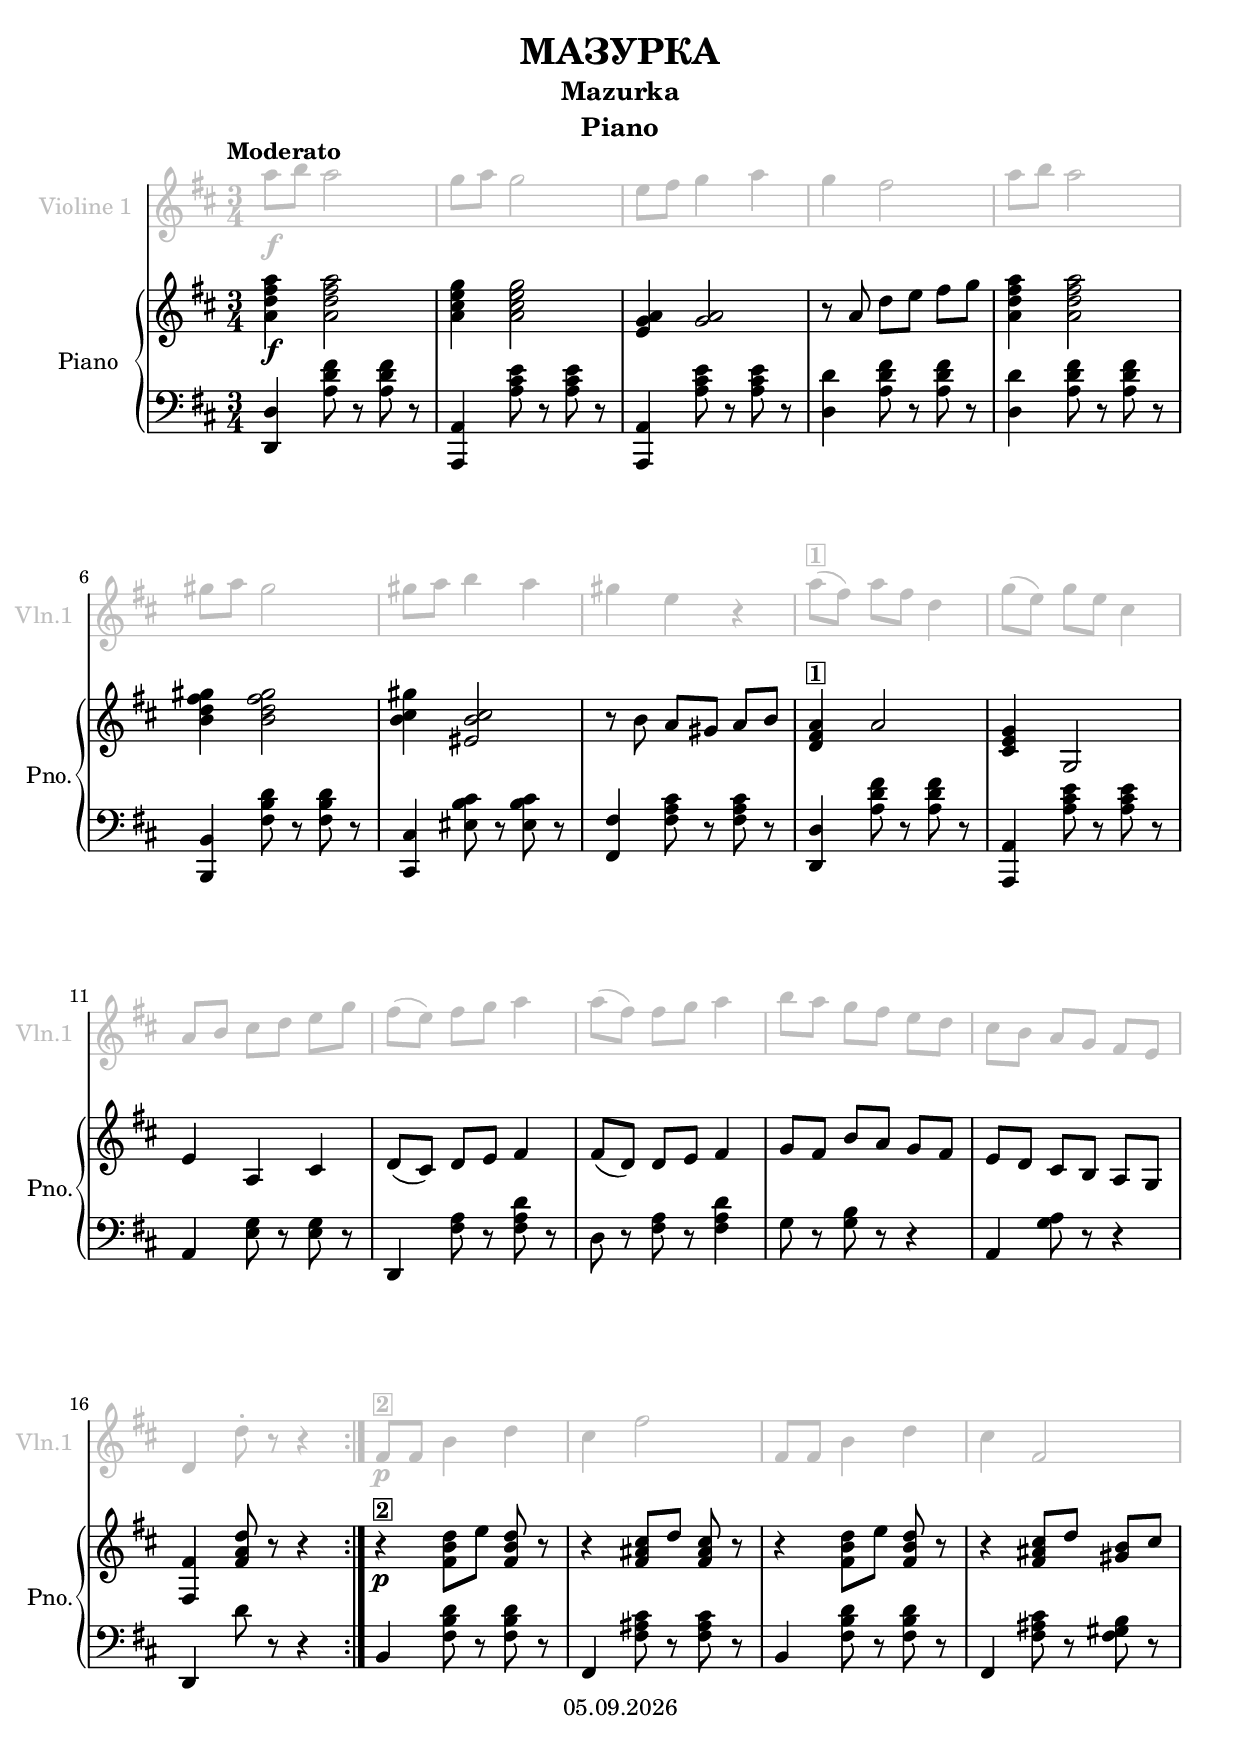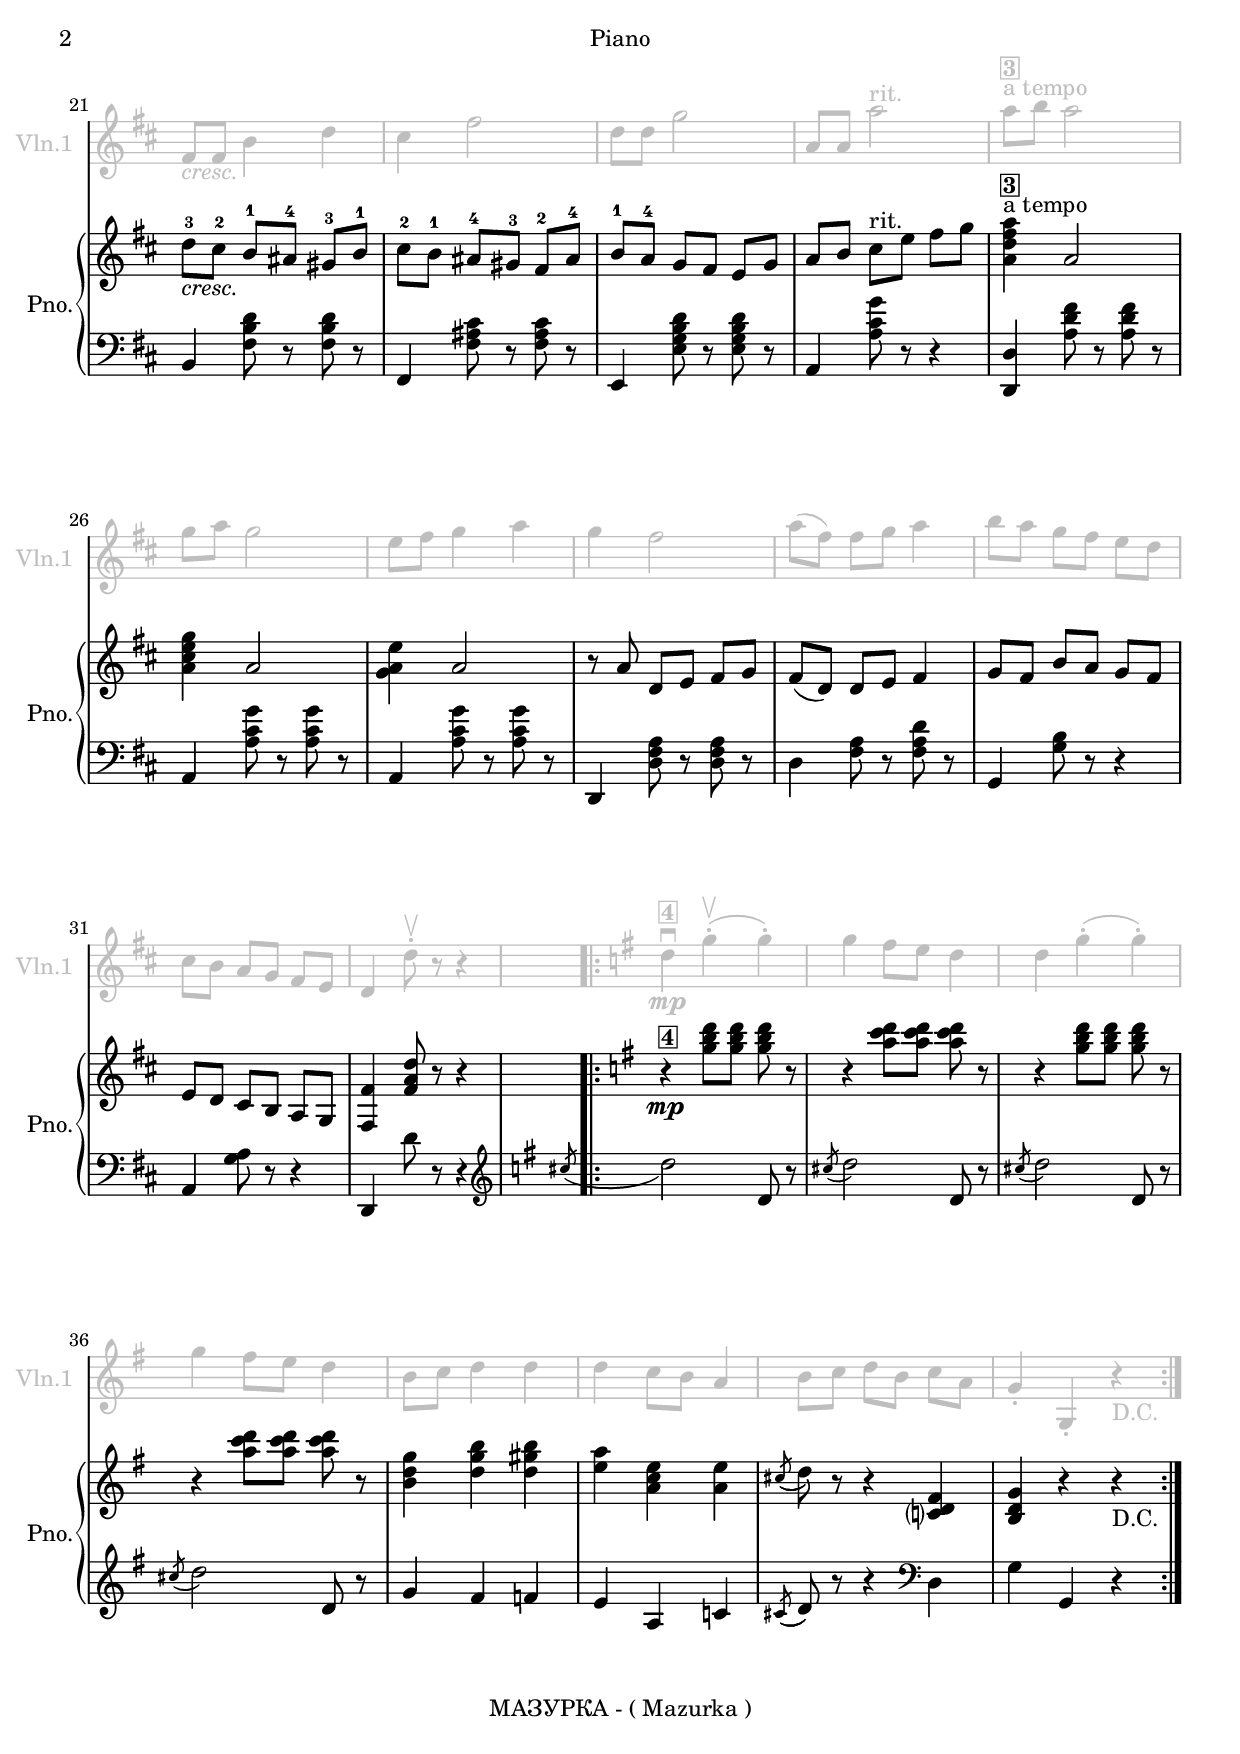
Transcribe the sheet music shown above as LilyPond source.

\version "2.18.2"

\include "../globals.ily"
\version "2.18.2"

\include "../globals.ily"

violinI = \relative c'' { 
  \globalSettings
  \clef treble
  \repeat volta 2 {
    a'8\f b a2 |
    g8 a g2 | 
    e8 fis g4 a | 
    g4 fis2 | 
    a8 b a2 |
   \break
   gis8 a gis2 |
   gis8 a8 b4 a |
   gis4 e r4 |
   a8([^\markup { \box \bold 1 } fis)] a[ fis] d4 |
   g8([ e)] g[ e] cis4 |
   \break
   a8[ b] cis[ d] e[ g] |
   fis8[( e)] fis g a4 |
   a8[( fis)] fis g a4 |	
   b8[ a] g[ fis] e[ d] |
   cis8[ b] a[ g] fis[ e] |
   \break
   d4 d'8-.r8 r4 |
  }  
  fis,8\p^\markup { \box \bold 2 } fis b4 d |
  cis4 fis2 |
  fis,8 fis b4 d |
  cis4 fis,2 |
  \break
  fis8_\markup { \italic cresc. } fis b4 d |
  cis4 fis2 |
  d8 d g2 |
  a,8 a a'2^"rit." | 
  a8^"a tempo"^\markup { \box \bold 3 } b a2 |
  \break
  g8 a g2 |
  e8 fis g4 a4 |
  g4 fis2 |
  a8([ fis)] fis g a4 |
  b8[ a] g[ fis] e[ d] |
  \break
  cis8[ b] a[ g] fis[ e] |
  d4 d'8-.\upbow r8 r4 | 
  \repeat volta 2 { 
    \key g \major d4\mp\downbow^\markup { \box \bold 4 } g-.(\upbow g-.) |
    g4 fis8 e d4 |
    d4 g-.( g-.) |
    g4 fis8 e d4 | 
    b8 c d4 d |
    d4 c8 b a4 |
    b8[ c] d[ b] c[ a] |
    g4-. g,-. r4_"D.C." |
  }	
}

\version "2.18.2"

\include "../globals.ily"

pianoTreble = \relative c'' {
  \globalSettings
  \clef treble
    <a d fis a>4\f <a d fis a>2
  | <a cis e g>4 <a cis e g>2
  | <g a e>4 <g a>2 
  | r8 a d[ e] fis[ g]
  | <a, d fis a>4 <a d fis a>2
  \break
  | <b d fis gis>4 <b d fis gis>2
  | <b cis gis'>4 <eis, b' cis>2
  | r8 b'8 a[ gis] a[ b]
  | <d, fis a>4^\markup { \box \bold 1 } a'2
  | <cis, e g>4 g2
  \break
  | e'4 a, cis
  | d8[( cis]) d[ e] fis4
  | fis8[( d]) d[ e] fis4
  | g8[ fis] b[ a] g[ fis]
  | e[ d] cis[ b] a[ g]
  \break
  | <fis fis'>4 <fis' a d>8 r8 r4
  | r4\p^\markup { \box \bold 2 } <fis b d>8[ e'] <fis, b d> r8
  | r4 <fis ais cis>8[ d'] <fis, ais cis>8 r8
  | r4 <fis b d>8[ e'] <fis, b d>8 r8
  | r4 <fis ais cis>8[ d'] <gis, b>8 cis
  \break
  | d8^3[_\markup { \italic cresc. } cis^2] b^1[ ais^4] gis^3[ b^1]
  | cis8^2[ b^1] ais^4[ gis^3] fis^2[ ais^4]
  | b8^1[ a^4] g[ fis] e[ g]
  | a8[ b] cis^"rit."[ e] fis[ g]
  | <a, d fis a>4^"a tempo"^\markup { \box \bold 3 } a2
  \break
  | <a cis e g>4 a2
  | <g a e'>4 a2
  | r8 a d,[ e] fis[ g]
  | fis8[( d]) d[ e] fis4
  | g8[ fis] b[ a] g[ fis]
  \break
  | e8[ d] cis[ b] a[ g]
  | <fis fis'>4 <fis' a d>8 r8 r4 
  | \key g \major r4\mp^\markup { \box \bold 4 } <g' b d>8[ <g b d>] <g b d> r8
  | r4 <a c d>8[ <a c d>] <a c d> r8
  | r4 <g b d>8[ <g b d>] <g b d> r8

  | r4 <a c d>8[ <a c d>] <a c d> r8
  | <b, d g>4 <d g b> <d gis b>
  | <e a>4 <a, c e> <a e'>
  | \acciaccatura cis8( d8) r8 r4 <c,? d fis>4
  | <b d g>4 r4 r4_"D.C." |

}

pianoBass = \relative c, {
  \globalSettings
  \clef bass
    <d d'>4 <a'' d fis>8 r8 <a d fis>8 r8
  | <a,, a'>4 <a'' cis e>8 r8 <a cis e>8 r8
  | <a,, a'>4 <a'' cis e>8 r8 <a cis e>8 r8
  | <d, d'>4 <a' d fis>8 r8 <a d fis>8 r8
  | <d, d'>4 <a' d fis>8 r8 <a d fis>8 r8
  \break
  | <b,, b'>4 <fis'' b d>8 r8 <fis b d>8 r8
  | <cis, cis'>4 <eis' b' cis>8 r8 <eis b' cis>8 r8
  | <fis, fis'>4 <fis' a cis>8 r8 <fis a cis>8 r8
  | <d, d'>4 <a'' d fis>8 r8 <a d fis>8 r8
  | <a,, a'>4 <a'' cis e>8 r8 <a cis e>8 r8
  \break
  | a,4 <e' g>8 r8 <e g>8 r8
  | d,4 <fis' a>8 r8 <fis a d>8 r8
  | d8 r8 <fis a> r8 <fis a d>4
  | g8 r8 <g b> r8 r4 
  | a,4 <g' a>8 r8 r4
  \break
  | d,4 d''8 r8 r4
  | b,4 <fis' b d>8 r8 <fis b d>8 r8
  | fis,4 <fis' ais cis>8 r8 <fis ais cis>8 r8
  | b,4 <fis' b d>8 r8 <fis b d>8 r8
  | fis,4 <fis' ais cis>8 r8 <fis gis b>8 r8
  \break
  | b,4 <fis' b d>8 r8 <fis b d>8 r8
  | fis,4 <fis' ais cis>8 r8 <fis ais cis>8 r8
  | e,4 <e' g b d>8 r8 <e g b d>8 r8
  | a,4 <a' cis g'>8 r8 r4
  | <d,, d'>4 <a'' d fis>8 r8 <a d fis>8 r8
  \break
  | a,4 <a' cis g'>8 r8 <a cis g'>8 r8
  | a,4 <a' cis g'>8 r8 <a cis g'>8 r8
  | d,,4 <d' fis a>8 r8 <d fis a>8 r8
  | d4 <fis a>8 r8 <fis a d>8 r8
  | g,4 <g' b>8 r8 r4
  \break
  | a,4 <g' a>8 r8 r4
  | d,4 d''8 r8 r4
  | \clef treble \key g \major \acciaccatura cis'8 d2 d,8 r8
  | \acciaccatura cis'8 d2 d,8 r8
  | \acciaccatura cis'8 d2 d,8 r8
  | \acciaccatura cis'8 d2 d,8 r8
  | g4 fis f
  | e4 a, c!
  | \acciaccatura cis8( d8) r8 r4 \clef bass d,4
  | g4 g,4 r4
}


\header {
  instrument = "Piano"
}

\score {
  <<
    \new Staff \with { instrumentName = "Violine 1" shortInstrumentName = "Vln.1" } { 
      \applyContext #(override-color-for-all-grobs (x11-color 'gray))
      \violinI 
    }
    \new PianoStaff \with { instrumentName = "Piano" shortInstrumentName = "Pno." } { << \new Staff { \pianoTreble } \new Staff { \pianoBass } >> }        
  >>
  \layout {
    indent = 1.5\cm
    short-indent = 0.5\cm
  }
}